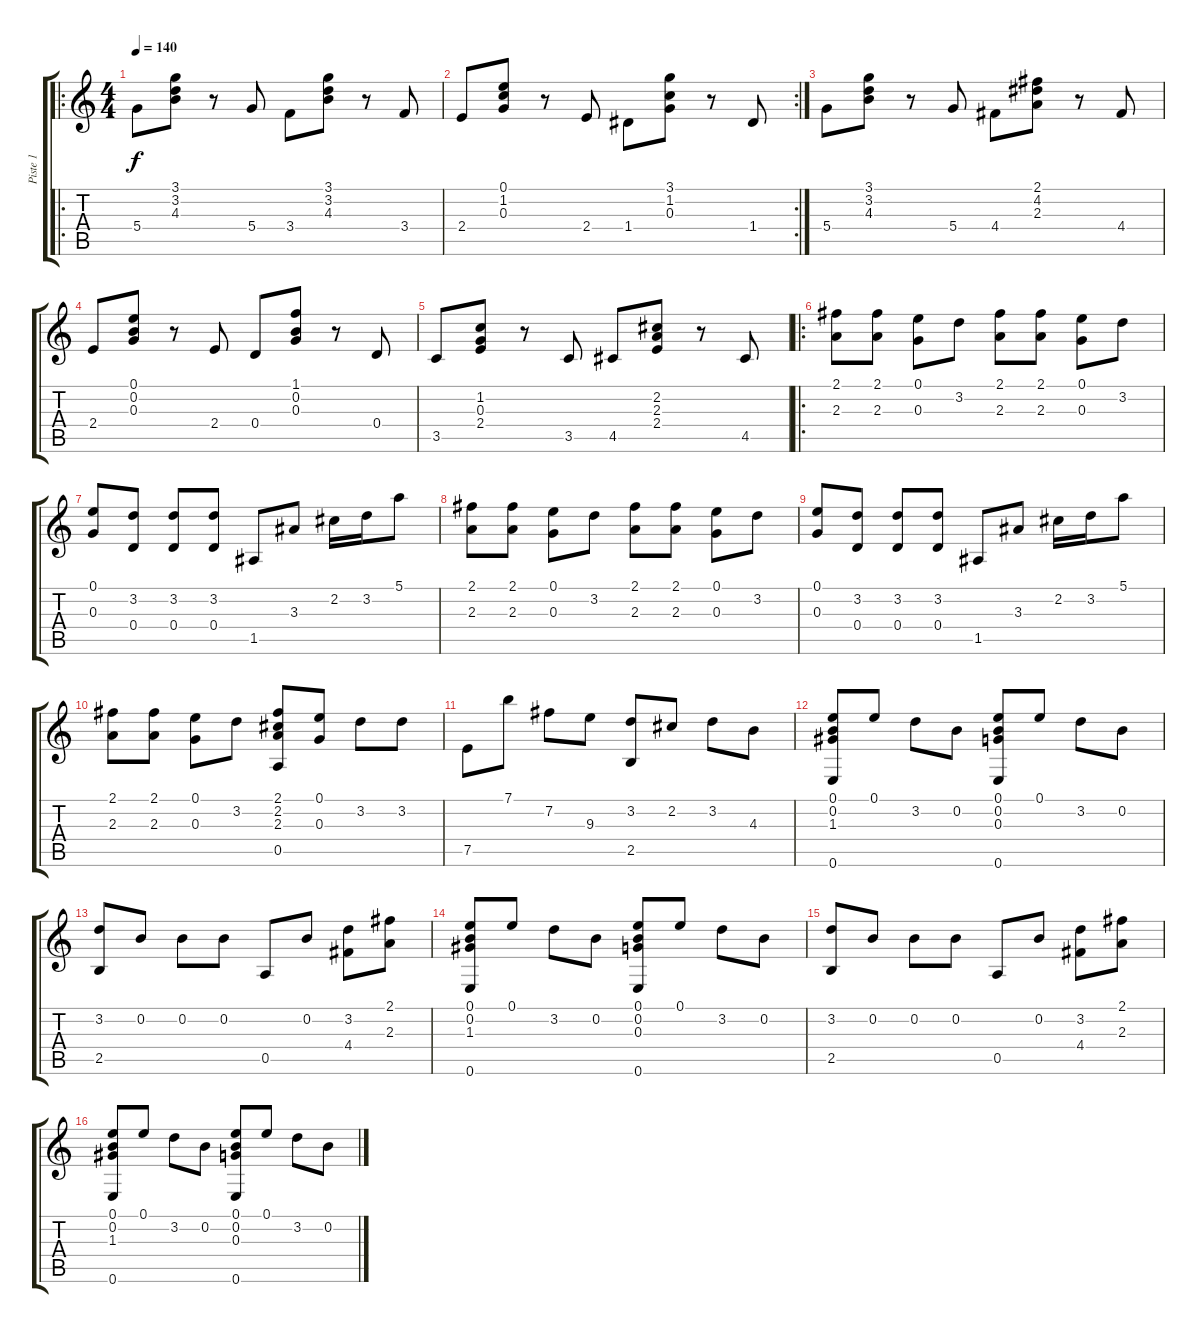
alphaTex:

\track ("Piste 1" "Piste 1") {instrument acousticguitarnylon}
\staff {score tabs}
\tuning (E4 B3 G3 D3 A2 E2) {hide}
\ro
\ts (4 4)
\tempo 140
\clef g2
\ks c
5.4.8{dy f instrument acousticguitarnylon} (3.1 3.2 4.3).8 r.8 5.4.8 3.4.8 (3.1 3.2 4.3).8 r.8 3.4.8 |
\rc 2
2.4.8 (0.1 1.2 0.3).8 r.8 2.4.8 1.4.8 (3.1 1.2 0.3).8 r.8 1.4.8 |
5.4.8 (3.1 3.2 4.3).8 r.8 5.4.8 4.4.8 (2.1 4.2 2.3).8 r.8 4.4.8 |
2.4.8 (0.1 0.2 0.3).8 r.8 2.4.8 0.4.8 (1.1 0.2 0.3).8 r.8 0.4.8 |
3.5.8 (1.2 0.3 2.4).8 r.8 3.5.8 4.5.8 (2.2 2.3 2.4).8 r.8 4.5.8 |
\ro
(2.1 2.3).8 (2.1 2.3).8 (0.1 0.3).8 3.2.8 (2.1 2.3).8 (2.1 2.3).8 (0.1 0.3).8 3.2.8 |
(0.1 0.3).8 (3.2 0.4).8 (3.2 0.4).8 (3.2 0.4).8 1.5.8 3.3.8 2.2.16 3.2.16 5.1.8 |
(2.1 2.3).8 (2.1 2.3).8 (0.1 0.3).8 3.2.8 (2.1 2.3).8 (2.1 2.3).8 (0.1 0.3).8 3.2.8 |
(0.1 0.3).8 (3.2 0.4).8 (3.2 0.4).8 (3.2 0.4).8 1.5.8 3.3.8 2.2.16 3.2.16 5.1.8 |
(2.1 2.3).8 (2.1 2.3).8 (0.1 0.3).8 3.2.8 (2.1 2.2 2.3 0.5).8 (0.1 0.3).8 3.2.8 3.2.8 |
7.5.8 7.1.8 7.2.8 9.3.8 (3.2 2.5).8 2.2.8 3.2.8 4.3.8 |
(0.1 0.2 1.3 0.6).8 0.1.8 3.2.8 0.2.8 (0.1 0.2 0.3 0.6).8 0.1.8 3.2.8 0.2.8 |
(3.2 2.5).8 0.2.8 0.2.8 0.2.8 0.5.8 0.2.8 (3.2 4.4).8 (2.1 2.3).8 |
(0.1 0.2 1.3 0.6).8 0.1.8 3.2.8 0.2.8 (0.1 0.2 0.3 0.6).8 0.1.8 3.2.8 0.2.8 |
(3.2 2.5).8 0.2.8 0.2.8 0.2.8 0.5.8 0.2.8 (3.2 4.4).8 (2.1 2.3).8 |
(0.1 0.2 1.3 0.6).8 0.1.8 3.2.8 0.2.8 (0.1 0.2 0.3 0.6).8 0.1.8 3.2.8 0.2.8
